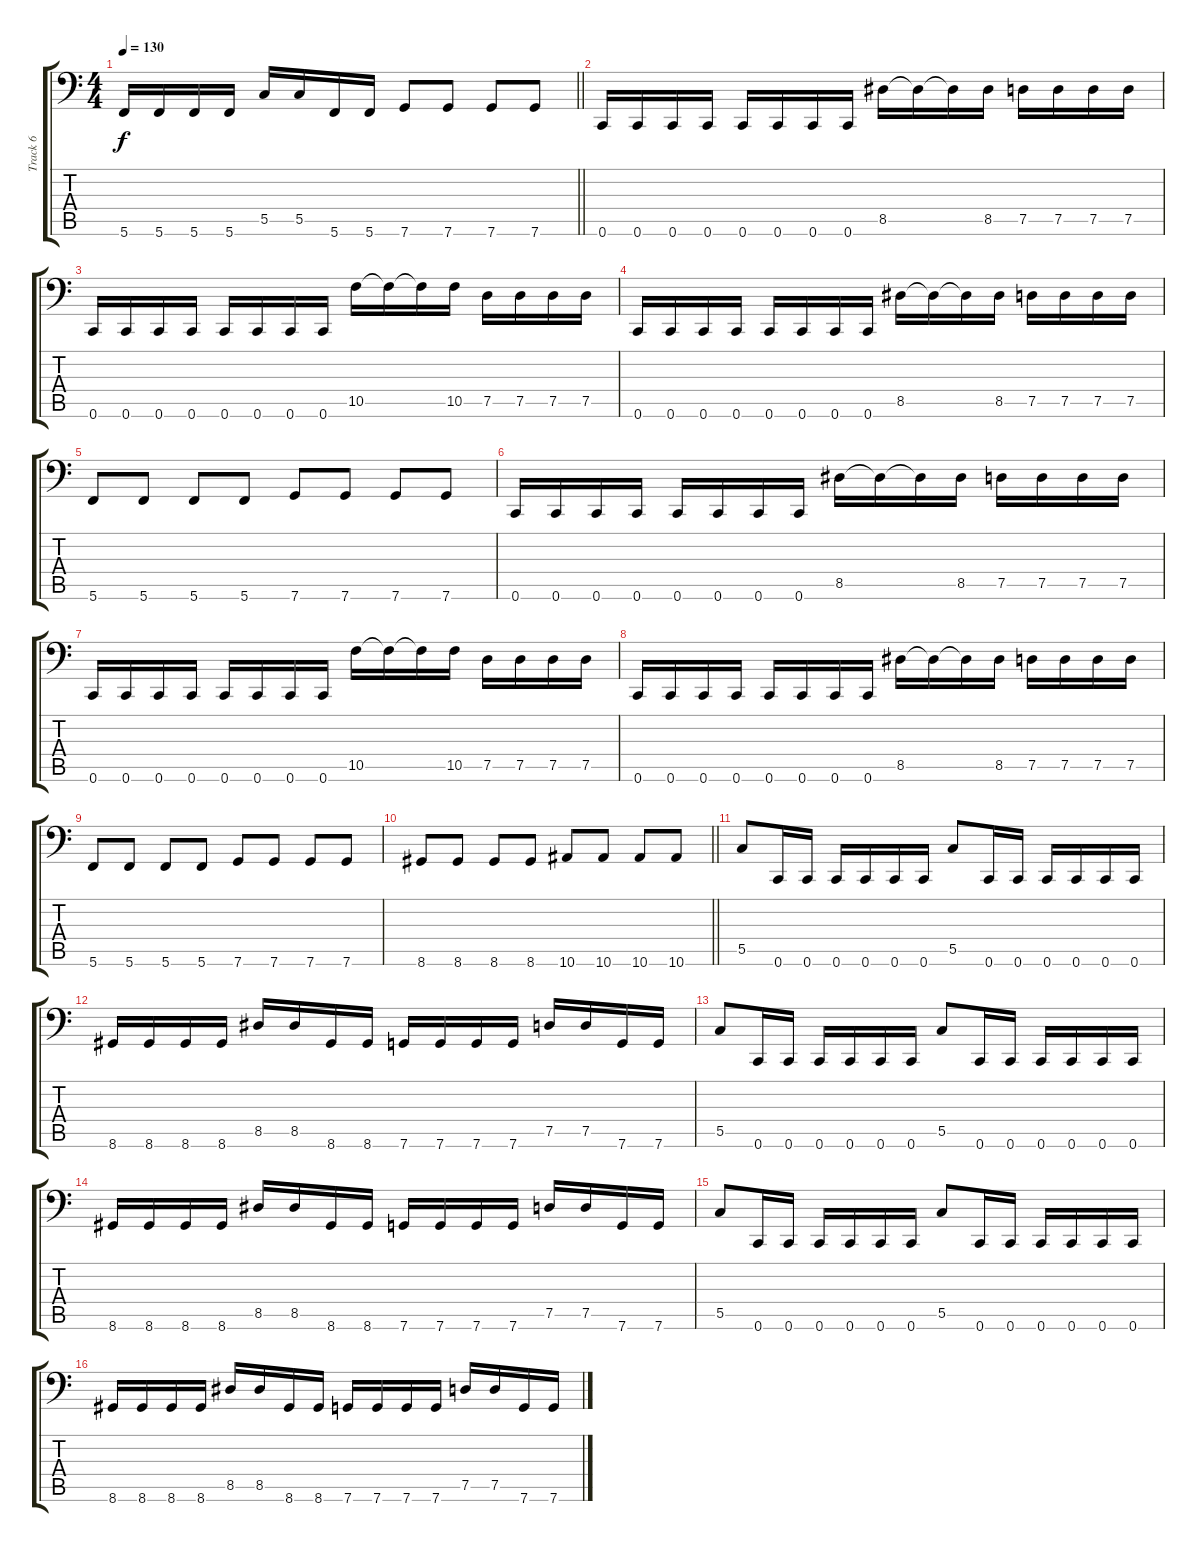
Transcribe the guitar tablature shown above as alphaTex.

\track ("Track 6" "Track 6") {instrument electricbassfinger}
\staff {score tabs}
\tuning (D3 A2 F2 C2 G1 C1) {hide}
\ts (4 4)
\tempo 130
\clef f4
\barLineRight lightlight
\ks c
5.6.16{dy f} 5.6.16 5.6.16 5.6.16 5.5.16 5.5.16 5.6.16 5.6.16 7.6.8 7.6.8 7.6.8 7.6.8 |
\section ("" "")
0.6.16 0.6.16 0.6.16 0.6.16 0.6.16 0.6.16 0.6.16 0.6.16 8.5.16 8.5{t}.16 8.5{t}.16 8.5.16 7.5.16 7.5.16 7.5.16 7.5.16 |
0.6.16 0.6.16 0.6.16 0.6.16 0.6.16 0.6.16 0.6.16 0.6.16 10.5.16 10.5{t}.16 10.5{t}.16 10.5.16 7.5.16 7.5.16 7.5.16 7.5.16 |
0.6.16 0.6.16 0.6.16 0.6.16 0.6.16 0.6.16 0.6.16 0.6.16 8.5.16 8.5{t}.16 8.5{t}.16 8.5.16 7.5.16 7.5.16 7.5.16 7.5.16 |
5.6.8 5.6.8 5.6.8 5.6.8 7.6.8 7.6.8 7.6.8 7.6.8 |
0.6.16 0.6.16 0.6.16 0.6.16 0.6.16 0.6.16 0.6.16 0.6.16 8.5.16 8.5{t}.16 8.5{t}.16 8.5.16 7.5.16 7.5.16 7.5.16 7.5.16 |
0.6.16 0.6.16 0.6.16 0.6.16 0.6.16 0.6.16 0.6.16 0.6.16 10.5.16 10.5{t}.16 10.5{t}.16 10.5.16 7.5.16 7.5.16 7.5.16 7.5.16 |
0.6.16 0.6.16 0.6.16 0.6.16 0.6.16 0.6.16 0.6.16 0.6.16 8.5.16 8.5{t}.16 8.5{t}.16 8.5.16 7.5.16 7.5.16 7.5.16 7.5.16 |
5.6.8 5.6.8 5.6.8 5.6.8 7.6.8 7.6.8 7.6.8 7.6.8 |
\barLineRight lightlight
8.6.8 8.6.8 8.6.8 8.6.8 10.6.8 10.6.8 10.6.8 10.6.8 |
\section ("" "")
5.5.8 0.6.16 0.6.16 0.6.16 0.6.16 0.6.16 0.6.16 5.5.8 0.6.16 0.6.16 0.6.16 0.6.16 0.6.16 0.6.16 |
8.6.16 8.6.16 8.6.16 8.6.16 8.5.16 8.5.16 8.6.16 8.6.16 7.6.16 7.6.16 7.6.16 7.6.16 7.5.16 7.5.16 7.6.16 7.6.16 |
5.5.8 0.6.16 0.6.16 0.6.16 0.6.16 0.6.16 0.6.16 5.5.8 0.6.16 0.6.16 0.6.16 0.6.16 0.6.16 0.6.16 |
8.6.16 8.6.16 8.6.16 8.6.16 8.5.16 8.5.16 8.6.16 8.6.16 7.6.16 7.6.16 7.6.16 7.6.16 7.5.16 7.5.16 7.6.16 7.6.16 |
5.5.8 0.6.16 0.6.16 0.6.16 0.6.16 0.6.16 0.6.16 5.5.8 0.6.16 0.6.16 0.6.16 0.6.16 0.6.16 0.6.16 |
8.6.16 8.6.16 8.6.16 8.6.16 8.5.16 8.5.16 8.6.16 8.6.16 7.6.16 7.6.16 7.6.16 7.6.16 7.5.16 7.5.16 7.6.16 7.6.16
